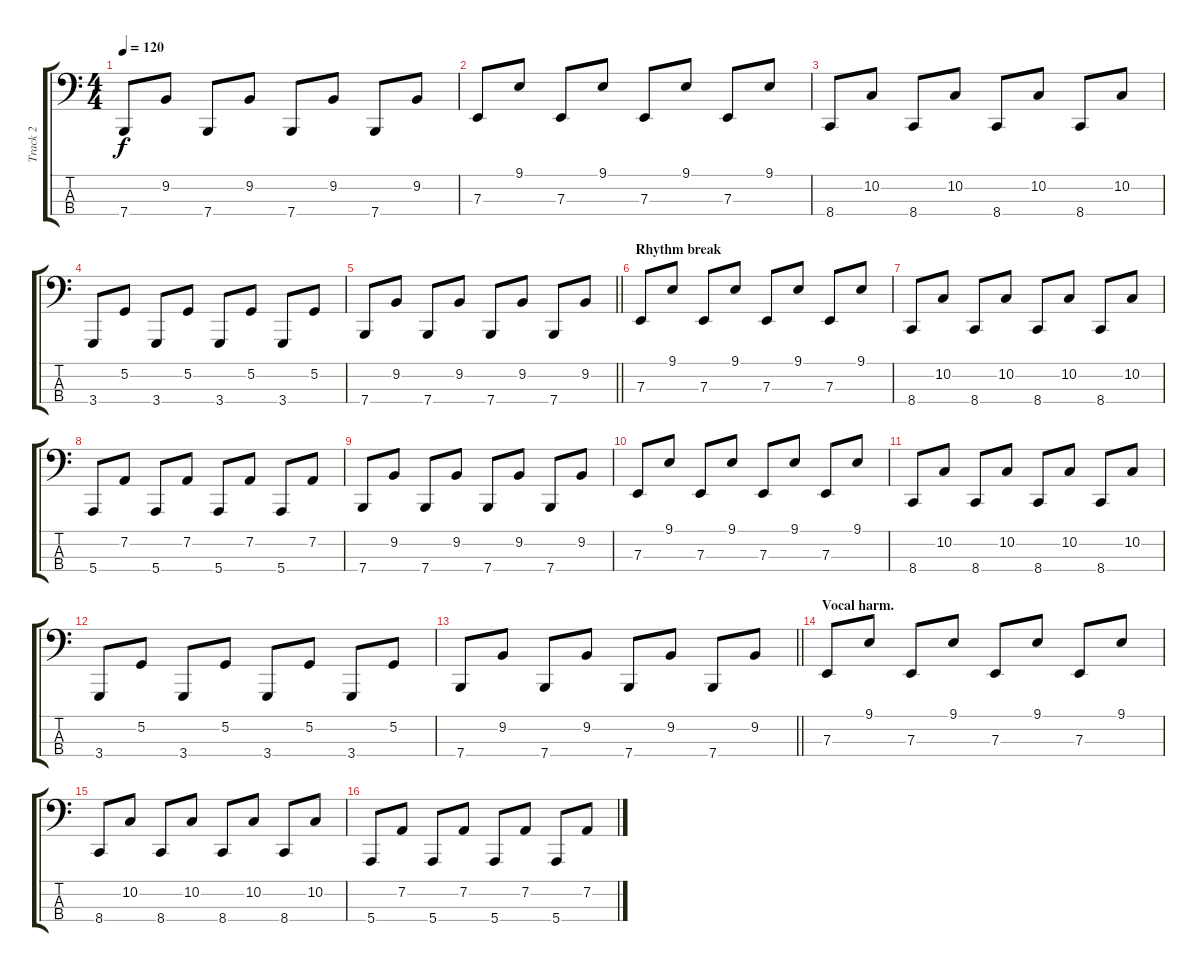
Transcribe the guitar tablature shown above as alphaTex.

\track ("Track 2" "Track 2") {instrument lead1square}
\staff {score tabs}
\tuning (G2 D2 A1 E1) {hide}
\ts (4 4)
\tempo 120
\clef f4
\ks c
7.4.8{dy f} 9.2.8 7.4.8 9.2.8 7.4.8 9.2.8 7.4.8 9.2.8 |
7.3.8 9.1.8 7.3.8 9.1.8 7.3.8 9.1.8 7.3.8 9.1.8 |
8.4.8 10.2.8 8.4.8 10.2.8 8.4.8 10.2.8 8.4.8 10.2.8 |
3.4.8 5.2.8 3.4.8 5.2.8 3.4.8 5.2.8 3.4.8 5.2.8 |
\barLineRight lightlight
7.4.8 9.2.8 7.4.8 9.2.8 7.4.8 9.2.8 7.4.8 9.2.8 |
\section ("" "Rhythm break")
7.3.8 9.1.8 7.3.8 9.1.8 7.3.8 9.1.8 7.3.8 9.1.8 |
8.4.8 10.2.8 8.4.8 10.2.8 8.4.8 10.2.8 8.4.8 10.2.8 |
5.4.8 7.2.8 5.4.8 7.2.8 5.4.8 7.2.8 5.4.8 7.2.8 |
7.4.8 9.2.8 7.4.8 9.2.8 7.4.8 9.2.8 7.4.8 9.2.8 |
7.3.8 9.1.8 7.3.8 9.1.8 7.3.8 9.1.8 7.3.8 9.1.8 |
8.4.8 10.2.8 8.4.8 10.2.8 8.4.8 10.2.8 8.4.8 10.2.8 |
3.4.8 5.2.8 3.4.8 5.2.8 3.4.8 5.2.8 3.4.8 5.2.8 |
\barLineRight lightlight
7.4.8 9.2.8 7.4.8 9.2.8 7.4.8 9.2.8 7.4.8 9.2.8 |
\section ("" "Vocal harm.")
7.3.8 9.1.8 7.3.8 9.1.8 7.3.8 9.1.8 7.3.8 9.1.8 |
8.4.8 10.2.8 8.4.8 10.2.8 8.4.8 10.2.8 8.4.8 10.2.8 |
5.4.8 7.2.8 5.4.8 7.2.8 5.4.8 7.2.8 5.4.8 7.2.8
